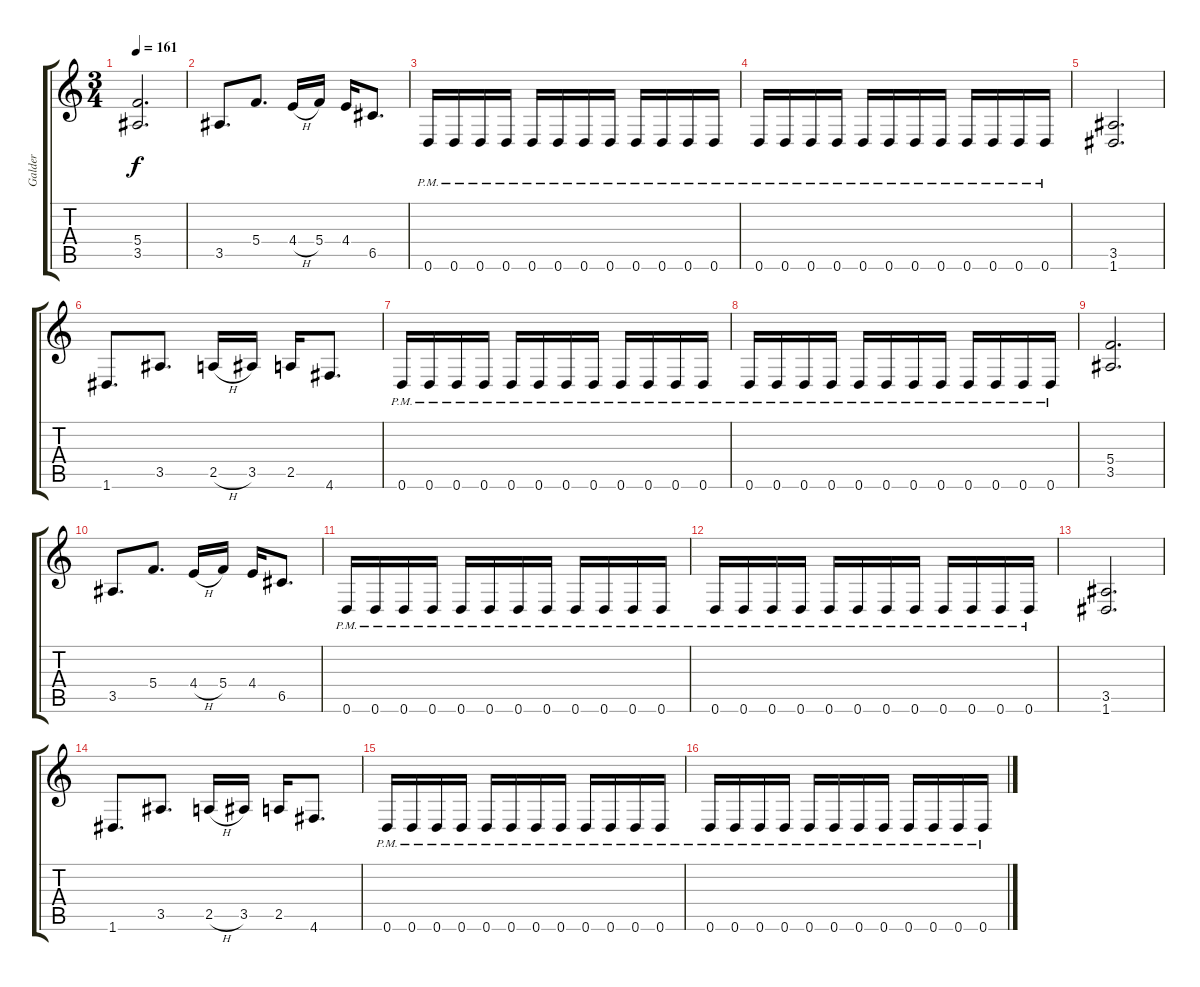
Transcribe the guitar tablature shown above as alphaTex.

\track ("Galder" "Galder") {instrument overdrivenguitar}
\staff {score tabs}
\tuning (D4 A3 F3 C3 G2 D2) {hide}
\ts (3 4)
\tempo 161
\clef g2
\ks c
(5.4 3.5).2{d dy f} |
3.5.8{d} 5.4.8{d} 4.4{h}.16 5.4.16 4.4.16 6.5.8{d} |
0.6{pm}.16 0.6{pm}.16 0.6{pm}.16 0.6{pm}.16 0.6{pm}.16 0.6{pm}.16 0.6{pm}.16 0.6{pm}.16 0.6{pm}.16 0.6{pm}.16 0.6{pm}.16 0.6{pm}.16 |
0.6{pm}.16 0.6{pm}.16 0.6{pm}.16 0.6{pm}.16 0.6{pm}.16 0.6{pm}.16 0.6{pm}.16 0.6{pm}.16 0.6{pm}.16 0.6{pm}.16 0.6{pm}.16 0.6{pm}.16 |
(3.5 1.6).2{d} |
1.6.8{d} 3.5.8{d} 2.5{h}.16 3.5.16 2.5.16 4.6.8{d} |
0.6{pm}.16 0.6{pm}.16 0.6{pm}.16 0.6{pm}.16 0.6{pm}.16 0.6{pm}.16 0.6{pm}.16 0.6{pm}.16 0.6{pm}.16 0.6{pm}.16 0.6{pm}.16 0.6{pm}.16 |
0.6{pm}.16 0.6{pm}.16 0.6{pm}.16 0.6{pm}.16 0.6{pm}.16 0.6{pm}.16 0.6{pm}.16 0.6{pm}.16 0.6{pm}.16 0.6{pm}.16 0.6{pm}.16 0.6{pm}.16 |
(5.4 3.5).2{d} |
3.5.8{d} 5.4.8{d} 4.4{h}.16 5.4.16 4.4.16 6.5.8{d} |
0.6{pm}.16 0.6{pm}.16 0.6{pm}.16 0.6{pm}.16 0.6{pm}.16 0.6{pm}.16 0.6{pm}.16 0.6{pm}.16 0.6{pm}.16 0.6{pm}.16 0.6{pm}.16 0.6{pm}.16 |
0.6{pm}.16 0.6{pm}.16 0.6{pm}.16 0.6{pm}.16 0.6{pm}.16 0.6{pm}.16 0.6{pm}.16 0.6{pm}.16 0.6{pm}.16 0.6{pm}.16 0.6{pm}.16 0.6{pm}.16 |
(3.5 1.6).2{d} |
1.6.8{d} 3.5.8{d} 2.5{h}.16 3.5.16 2.5.16 4.6.8{d} |
0.6{pm}.16 0.6{pm}.16 0.6{pm}.16 0.6{pm}.16 0.6{pm}.16 0.6{pm}.16 0.6{pm}.16 0.6{pm}.16 0.6{pm}.16 0.6{pm}.16 0.6{pm}.16 0.6{pm}.16 |
0.6{pm}.16 0.6{pm}.16 0.6{pm}.16 0.6{pm}.16 0.6{pm}.16 0.6{pm}.16 0.6{pm}.16 0.6{pm}.16 0.6{pm}.16 0.6{pm}.16 0.6{pm}.16 0.6{pm}.16
